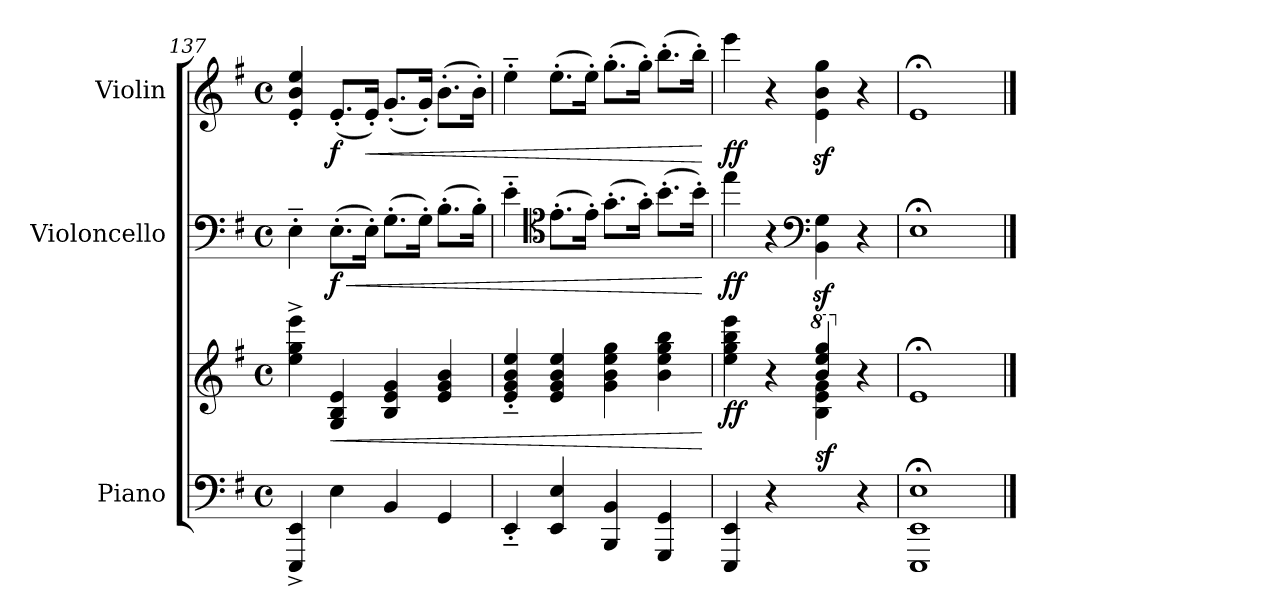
**kern	**kern	**dynam	**kern	**dynam	**kern	**dynam
*part3	*part3	*part3	*part2	*part2	*part1	*part1
*staff4	*staff3	*staff3/4	*staff2	*staff2	*staff1	*staff1
*I"Piano	*	*	*I"Violoncello	*	*I"Violin	*
*I'Pno.	*	*	*I'Vc.	*	*I'Vln.	*
*clefF4	*clefG2	*	*clefF4	*	*clefG2	*
*k[f#]	*k[f#]	*	*k[f#]	*	*k[f#]	*
*M4/4	*M4/4	*	*M4/4	*	*M4/4	*
*met(c)	*met(c)	*	*met(c)	*	*met(c)	*
=137	=137	=137	=137	=137	=137	=137
4EEE/^> 4EE/^>	4ee\^ 4gg\^ 4eee\^	.	4E'~\	.	4e/' 4b/' 4ee/'	.
!	!	!LO:HP:b	!	!LO:HP:b	!	!
!	!	!	!	!LO:DY:n=1:b	!	!LO:DY:b
4E\	4G/ 4B/ 4e/	<	(8.E'\L	< f	(8.e'/L	f
!	!	!	!	!	!	!LO:HP:b
.	.	.	16E'\Jk)	.	16e'/Jk)	<
4BB/	4B/ 4e/ 4g/	.	(8.G'\L	.	(8.g'/L	.
.	.	.	16G'\Jk)	.	16g'/Jk)	.
4GG/	4e/ 4g/ 4b/	.	(8.B'\L	.	(8.b'\L	.
.	.	.	16B'\Jk)	.	16b'\Jk)	.
=138	=138	=138	=138	=138	=138	=138
4EE'~/	4e/'~ 4g/'~ 4b/'~ 4ee/'~	.	4e'~\	.	4ee'~\	.
*	*	*	*clefC4	*	*	*
4EE/ 4E/	4e/ 4g/ 4b/ 4ee/	.	(8.e'\L	.	(8.ee'\L	.
.	.	.	16e'\Jk)	.	16ee'\Jk)	.
4BBB/ 4BB/	4g\ 4b\ 4ee\ 4gg\	.	(8.g'\L	.	(8.gg'\L	.
.	.	.	16g'\Jk)	.	16gg'\Jk)	.
4GGG/ 4GG/	4b\ 4ee\ 4gg\ 4bb\	.	(8.b'\L	.	(8.bb'\L	.
.	.	.	16b'\Jk)	.	16bb'\Jk)	.
.	.	[	.	[	.	[
=139	=139	=139	=139	=139	=139	=139
*	*^	*	*	*	*	*
!	!	!	!LO:DY:b	!	!LO:DY:b	!	!LO:DY:b
4EEE/ 4EE/	4ee\ 4gg\ 4bb\ 4eee\	2ryy	ff	4ee\	ff	4eee\	ff
4r	4r	.	.	4r	.	4r	.
*	*	*	*	*clefF4	*	*	*
*	*8va	*	*	*	*	*	*
!	!	!	!LO:DY:b	!	!	!	!
4ryy	4bb/ 4eee/ 4ggg/	4b\ 4ee\ 4gg\	sf	4BB\z< 4G\z<	.	4e\z< 4b\z< 4gg\z<	.
*	*X8va	*	*	*	*	*	*
4r	4r	4ryy	.	4r	.	4r	.
*	*v	*v	*	*	*	*	*
=140	=140	=140	=140	=140	=140	=140
1EEE; 1EE; 1E;	1e;<	.	1E;<	.	1e;<	.
==	==	==	==	==	==	==
*-	*-	*-	*-	*-	*-	*-
